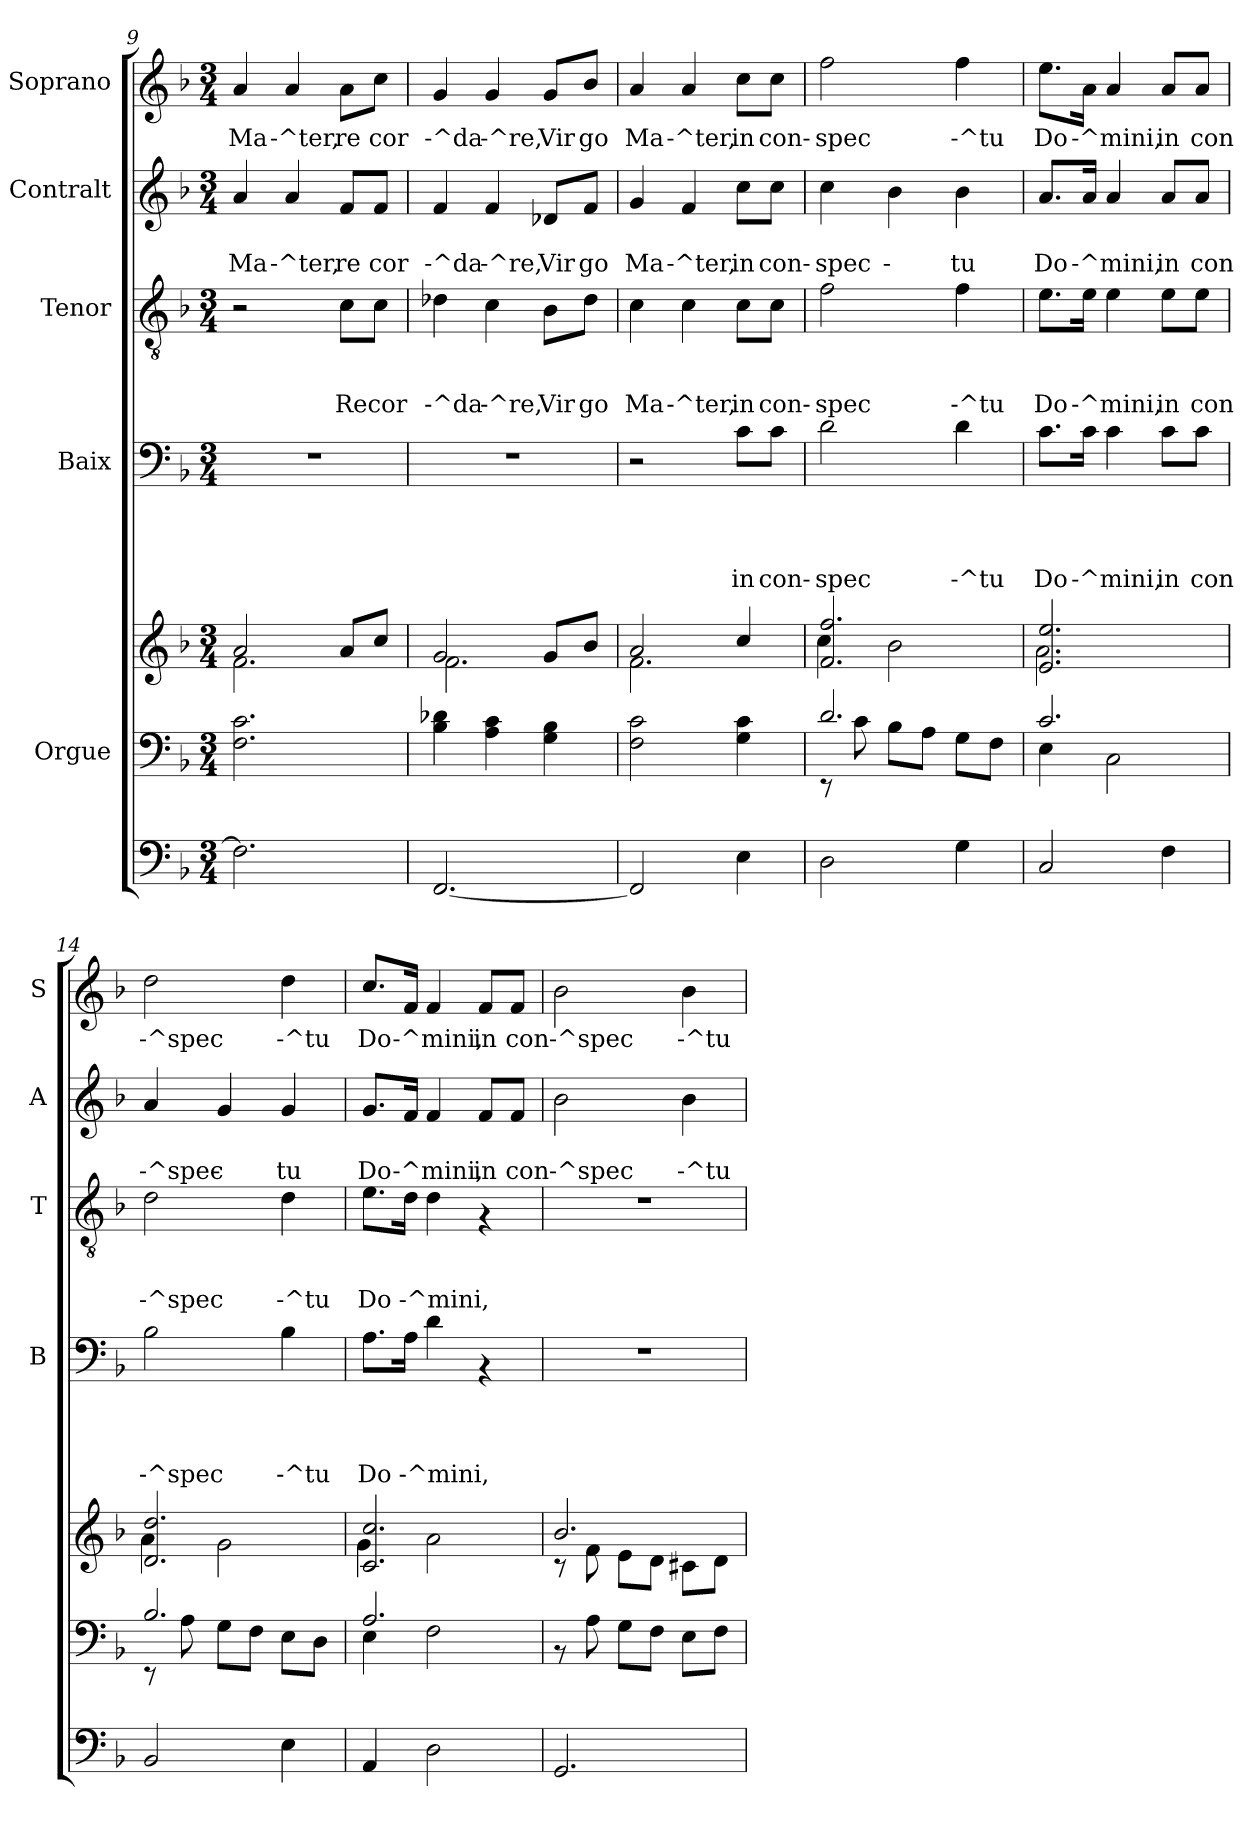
**kern	**kern	**kern	**kern	**text	**text	**text	**text	**kern	**text	**text	**text	**kern	**text	**text	**kern	**text
*part6	*part5	*part5	*part4	*part4	*part4	*part4	*part4	*part3	*part3	*part3	*part3	*part2	*part2	*part2	*part1	*part1
*staff7	*staff6	*staff5	*staff4	*staff4	*staff4	*staff4	*staff4	*staff3	*staff3	*staff3	*staff3	*staff2	*staff2	*staff2	*staff1	*staff1
*	*I"Orgue	*	*I"Baix	*	*	*	*	*I"Tenor	*	*	*	*I"Contralt	*	*	*I"Soprano	*
*	*	*	*I'B	*	*	*	*	*I'T	*	*	*	*I'A	*	*	*I'S	*
*clefF4	*clefF4	*clefG2	*clefF4	*	*	*	*	*clefGv2	*	*	*	*clefG2	*	*	*clefG2	*
*k[b-]	*k[b-]	*k[b-]	*k[b-]	*	*	*	*	*k[b-]	*	*	*	*k[b-]	*	*	*k[b-]	*
*F:	*F:	*F:	*F:	*	*	*	*	*F:	*	*	*	*F:	*	*	*F:	*
*M3/4	*M3/4	*M3/4	*M3/4	*	*	*	*	*M3/4	*	*	*	*M3/4	*	*	*M3/4	*
=9	=9	=9	=9	=9	=9	=9	=9	=9	=9	=9	=9	=9	=9	=9	=9	=9
*	*	*^	*	*	*	*	*	*	*	*	*	*	*	*	*	*
!	!	!	!	!	!	!	!	!	!	!	!	!	!	!	!LO:LY:b	!	!LO:LY:b
2.F\]	2.F\ 2.c\	2a/	2.f\	2.r	.	.	.	.	2r	.	.	.	4a/	.	Ma	4a/	Ma
!	!	!	!	!	!	!	!	!	!	!	!	!	!	!	!LO:LY:b	!	!LO:LY:b
.	.	.	.	.	.	.	.	.	.	.	.	.	4a/	.	‐^ter,	4a/	‐^ter,
!	!	!	!	!	!	!	!	!	!	!	!	!LO:LY:b	!	!	!LO:LY:b	!	!LO:LY:b
.	.	8a/L	.	.	.	.	.	.	8c\L	.	.	Recor	8f/L	.	re	8a\L	re
!	!	!	!	!	!	!	!	!	!	!	!	!	!	!	!LO:LY:b	!	!LO:LY:b
.	.	8cc/J	.	.	.	.	.	.	8c\J	.	.	.	8f/J	.	cor	8cc\J	cor
=10	=10	=10	=10	=10	=10	=10	=10	=10	=10	=10	=10	=10	=10	=10	=10	=10	=10
!	!	!	!	!	!	!	!	!	!	!	!	!LO:LY:b	!	!	!LO:LY:b	!	!LO:LY:b
[<2.FF/	4B-\ 4d-X\	2g/	2.f\	2.r	.	.	.	.	4d-X\	.	.	‐^da	4f/	.	‐^da	4g/	‐^da
!	!	!	!	!	!	!	!	!	!	!	!	!LO:LY:b	!	!	!LO:LY:b	!	!LO:LY:b
.	4A\ 4c\	.	.	.	.	.	.	.	4c\	.	.	‐^re,	4f/	.	‐^re,	4g/	‐^re,
!	!	!	!	!	!	!	!	!	!	!	!	!LO:LY:b	!	!	!LO:LY:b	!	!LO:LY:b
.	4G\ 4B-\	8g/L	.	.	.	.	.	.	8B-\L	.	.	Vir	8d-X/L	.	Vir	8g/L	Vir
!	!	!	!	!	!	!	!	!	!	!	!	!LO:LY:b	!	!	!LO:LY:b	!	!LO:LY:b
.	.	8b-/J	.	.	.	.	.	.	8d-\J	.	.	go	8f/J	.	go	8b-/J	go
=11	=11	=11	=11	=11	=11	=11	=11	=11	=11	=11	=11	=11	=11	=11	=11	=11	=11
!	!	!	!	!	!	!	!	!	!	!	!	!LO:LY:b	!	!	!LO:LY:b	!	!LO:LY:b
2FF/]	2F\ 2c\	2a/	2.f\	2r	.	.	.	.	4c\	.	.	Ma	4g/	.	Ma	4a/	Ma
!	!	!	!	!	!	!	!	!	!	!	!	!LO:LY:b	!	!	!LO:LY:b	!	!LO:LY:b
.	.	.	.	.	.	.	.	.	4c\	.	.	‐^ter,	4f/	.	‐^ter,	4a/	‐^ter,
!	!	!	!	!	!	!	!	!LO:LY:b	!	!	!	!LO:LY:b	!	!	!LO:LY:b	!	!LO:LY:b
4E\	4G\ 4c\	4cc/	.	8c\L	.	.	.	in	8c\L	.	.	in	8cc\L	.	in	8cc\L	in
!	!	!	!	!	!	!	!	!LO:LY:b	!	!	!	!LO:LY:b	!	!	!LO:LY:b	!	!LO:LY:b
.	.	.	.	8c\J	.	.	.	con‐	8c\J	.	.	con‐	8cc\J	.	con‐	8cc\J	con‐
=12	=12	=12	=12	=12	=12	=12	=12	=12	=12	=12	=12	=12	=12	=12	=12	=12	=12
*	*^	*	*	*	*	*	*	*	*	*	*	*	*	*	*	*	*
!	!	!	!	!	!	!	!	!	!LO:LY:b	!	!	!	!LO:LY:b	!	!	!LO:LY:b	!	!LO:LY:b
2D\	2.d/	8rEE	2.f/ 2.ff/	4cc\	2d\	.	.	.	spec	2f\	.	.	spec	4cc\	.	spec	2ff\	spec
.	.	8c\	.	.	.	.	.	.	.	.	.	.	.	.	.	.	.	.
!	!	!	!	!	!	!	!	!	!	!	!	!	!	!	!	!LO:LY:b	!	!
.	.	8B-\L	.	2b-\	.	.	.	.	.	.	.	.	.	4b-\	.	‐	.	.
.	.	8A\J	.	.	.	.	.	.	.	.	.	.	.	.	.	.	.	.
!	!	!	!	!	!	!	!	!	!LO:LY:b	!	!	!	!LO:LY:b	!	!	!LO:LY:b	!	!LO:LY:b
4G\	.	8G\L	.	.	4d\	.	.	.	‐^tu	4f\	.	.	‐^tu	4b-\	.	tu	4ff\	‐^tu
.	.	8F\J	.	.	.	.	.	.	.	.	.	.	.	.	.	.	.	.
=13	=13	=13	=13	=13	=13	=13	=13	=13	=13	=13	=13	=13	=13	=13	=13	=13	=13	=13
!	!	!	!	!	!	!	!	!	!LO:LY:b	!	!	!	!LO:LY:b	!	!	!LO:LY:b	!	!LO:LY:b
2C/	2.c/	4E\	2.e/ 2.ee/	2.a\	8.c\L	.	.	.	Do	8.e\L	.	.	Do	8.a/L	.	Do	8.ee\L	Do
!	!	!	!	!	!	!	!	!	!LO:LY:b	!	!	!	!LO:LY:b	!	!	!LO:LY:b	!	!LO:LY:b
.	.	.	.	.	16c\Jk	.	.	.	‐^mini,	16e\Jk	.	.	‐^mini,	16a/Jk	.	‐^mini,	16a\Jk	‐^mini,
.	.	2C\	.	.	4c\	.	.	.	.	4e\	.	.	.	4a/	.	.	4a/	.
!	!	!	!	!	!	!	!	!	!LO:LY:b	!	!	!	!LO:LY:b	!	!	!LO:LY:b	!	!LO:LY:b
4F\	.	.	.	.	8c\L	.	.	.	in	8e\L	.	.	in	8a/L	.	in	8a/L	in
!	!	!	!	!	!	!	!	!	!LO:LY:b	!	!	!	!LO:LY:b	!	!	!LO:LY:b	!	!LO:LY:b
.	.	.	.	.	8c\J	.	.	.	con	8e\J	.	.	con	8a/J	.	con	8a/J	con
=14	=14	=14	=14	=14	=14	=14	=14	=14	=14	=14	=14	=14	=14	=14	=14	=14	=14	=14
!	!	!	!	!	!	!	!	!	!LO:LY:b	!	!	!	!LO:LY:b	!	!	!LO:LY:b	!	!LO:LY:b
2BB-/	2.B-/	8rEE	2.d/ 2.dd/	4a\	2B-\	.	.	.	‐^spec	2d\	.	.	‐^spec	4a/	.	‐^spec	2dd\	‐^spec
.	.	8A\	.	.	.	.	.	.	.	.	.	.	.	.	.	.	.	.
!	!	!	!	!	!	!	!	!	!	!	!	!	!	!	!	!LO:LY:b	!	!
.	.	8G\L	.	2g\	.	.	.	.	.	.	.	.	.	4g/	.	‐	.	.
.	.	8F\J	.	.	.	.	.	.	.	.	.	.	.	.	.	.	.	.
!	!	!	!	!	!	!	!	!	!LO:LY:b	!	!	!	!LO:LY:b	!	!	!LO:LY:b	!	!LO:LY:b
4E\	.	8E\L	.	.	4B-\	.	.	.	‐^tu	4d\	.	.	‐^tu	4g/	.	tu	4dd\	‐^tu
.	.	8D\J	.	.	.	.	.	.	.	.	.	.	.	.	.	.	.	.
!!LO:PB:g=z
=15	=15	=15	=15	=15	=15	=15	=15	=15	=15	=15	=15	=15	=15	=15	=15	=15	=15	=15
!	!	!	!	!	!	!	!	!	!LO:LY:b	!	!	!	!LO:LY:b	!	!	!LO:LY:b	!	!LO:LY:b
4AA/	2.A/	4E\	2.c/ 2.cc/	4g\	8.A\L	.	.	.	Do	8.e\L	.	.	Do	8.g/L	.	Do	8.cc/L	Do
!	!	!	!	!	!	!	!	!	!LO:LY:b	!	!	!	!LO:LY:b	!	!	!LO:LY:b	!	!LO:LY:b
.	.	.	.	.	16A\Jk	.	.	.	‐^mini,	16d\Jk	.	.	‐^mini,	16f/Jk	.	‐^mini,	16f/Jk	‐^mini,
2D\	.	2F\	.	2a\	4d\	.	.	.	.	4d\	.	.	.	4f/	.	.	4f/	.
!	!	!	!	!	!	!	!	!	!	!	!	!	!	!	!	!LO:LY:b	!	!LO:LY:b
.	.	.	.	.	4rAA	.	.	.	.	4rF	.	.	.	8f/L	.	in	8f/L	in
!	!	!	!	!	!	!	!	!	!	!	!	!	!	!	!	!LO:LY:b	!	!LO:LY:b
.	.	.	.	.	.	.	.	.	.	.	.	.	.	8f/J	.	con	8f/J	con
*	*v	*v	*	*	*	*	*	*	*	*	*	*	*	*	*	*	*	*
=16	=16	=16	=16	=16	=16	=16	=16	=16	=16	=16	=16	=16	=16	=16	=16	=16	=16
!	!	!	!	!	!	!	!	!	!	!	!	!	!	!	!LO:LY:b	!	!LO:LY:b
2.GG/	8rAA	2.b-/	8rc	2.r	.	.	.	.	2.r	.	.	.	2b-\	.	‐^spec	2b-\	‐^spec
.	8A\	.	8f\	.	.	.	.	.	.	.	.	.	.	.	.	.	.
.	8G\L	.	8e\L	.	.	.	.	.	.	.	.	.	.	.	.	.	.
.	8F\J	.	8d\J	.	.	.	.	.	.	.	.	.	.	.	.	.	.
!	!	!	!	!	!	!	!	!	!	!	!	!	!	!	!LO:LY:b	!	!LO:LY:b
.	8E\L	.	8c#X\L	.	.	.	.	.	.	.	.	.	4b-\	.	‐^tu	4b-\	‐^tu
.	8F\J	.	8d\J	.	.	.	.	.	.	.	.	.	.	.	.	.	.
*	*	*v	*v	*	*	*	*	*	*	*	*	*	*	*	*	*	*
=	=	=	=	=	=	=	=	=	=	=	=	=	=	=	=	=
*-	*-	*-	*-	*-	*-	*-	*-	*-	*-	*-	*-	*-	*-	*-	*-	*-
